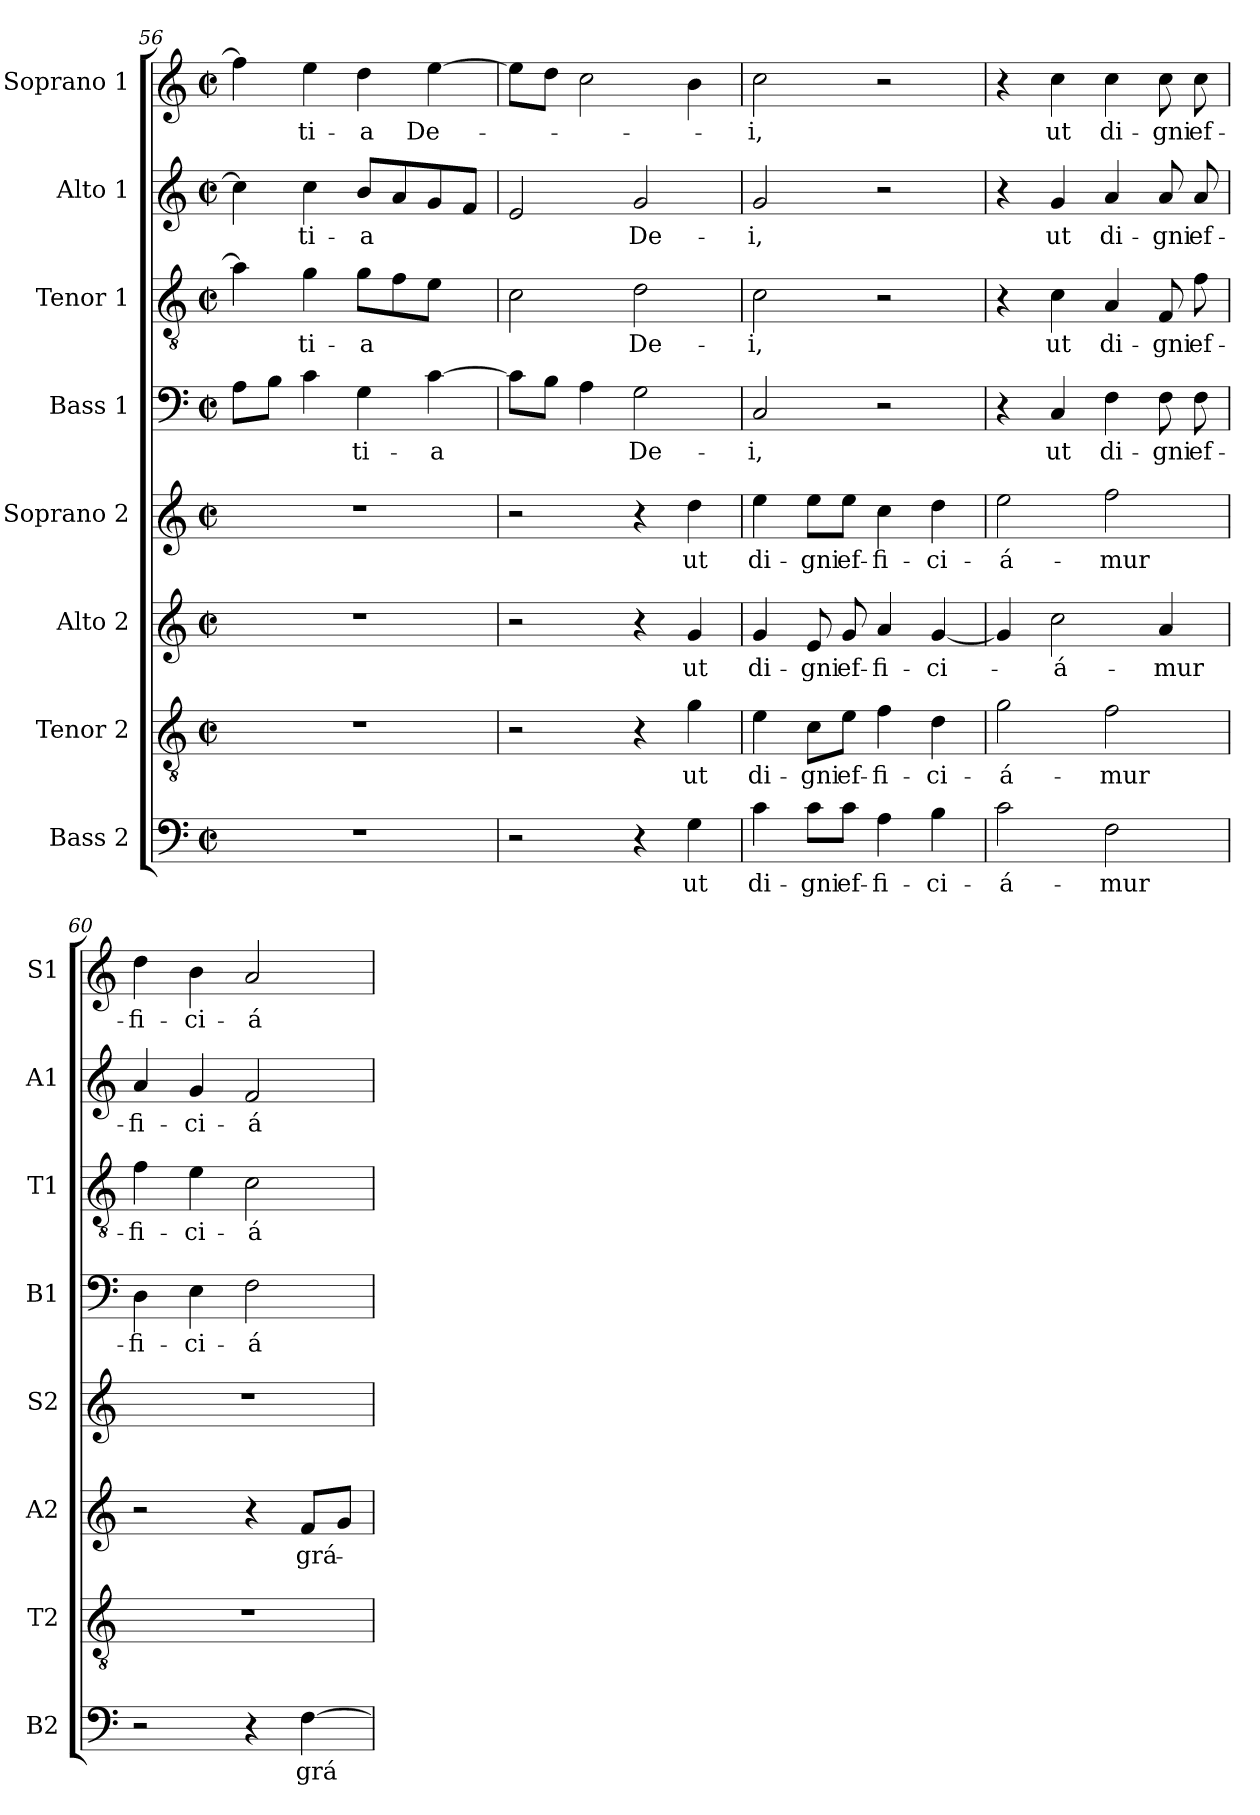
**kern	**text	**kern	**text	**kern	**text	**kern	**text	**kern	**text	**kern	**text	**kern	**text	**kern	**text
*part8	*part8	*part7	*part7	*part6	*part6	*part5	*part5	*part4	*part4	*part3	*part3	*part2	*part2	*part1	*part1
*staff8	*staff8	*staff7	*staff7	*staff6	*staff6	*staff5	*staff5	*staff4	*staff4	*staff3	*staff3	*staff2	*staff2	*staff1	*staff1
*I"Bass 2	*	*I"Tenor 2	*	*I"Alto 2	*	*I"Soprano 2	*	*I"Bass 1	*	*I"Tenor 1	*	*I"Alto 1	*	*I"Soprano 1	*
*I'B2	*	*I'T2	*	*I'A2	*	*I'S2	*	*I'B1	*	*I'T1	*	*I'A1	*	*I'S1	*
*clefF4	*	*clefGv2	*	*clefG2	*	*clefG2	*	*clefF4	*	*clefGv2	*	*clefG2	*	*clefG2	*
*k[]	*	*k[]	*	*k[]	*	*k[]	*	*k[]	*	*k[]	*	*k[]	*	*k[]	*
*C:	*	*C:	*	*C:	*	*C:	*	*C:	*	*C:	*	*C:	*	*C:	*
*M2/2	*	*M2/2	*	*M2/2	*	*M2/2	*	*M2/2	*	*M2/2	*	*M2/2	*	*M2/2	*
*met(c|)	*	*met(c|)	*	*met(c|)	*	*met(c|)	*	*met(c|)	*	*met(c|)	*	*met(c|)	*	*met(c|)	*
=56	=56	=56	=56	=56	=56	=56	=56	=56	=56	=56	=56	=56	=56	=56	=56
1r	.	1r	.	1r	.	1r	.	8A\L	.	4a\]	.	4cc\]	.	4ff\]	.
.	.	.	.	.	.	.	.	8B\J	.	.	.	.	.	.	.
.	.	.	.	.	.	.	.	4c\	.	4g\	-ti-	4cc\	-ti-	4ee\	-ti-
.	.	.	.	.	.	.	.	4G\	-ti-	8g\L	-a	8b/L	-a	4dd\	-a
.	.	.	.	.	.	.	.	.	.	8f\	.	8a/	.	.	.
.	.	.	.	.	.	.	.	[>4c\	-a	8e\J	.	8g/	.	[>4ee\	De-
.	.	.	.	.	.	.	.	.	.	8ryy	.	8f/J	.	.	.
=57	=57	=57	=57	=57	=57	=57	=57	=57	=57	=57	=57	=57	=57	=57	=57
2r	.	2r	.	2r	.	2r	.	8c\L]	.	2c\	.	2e/	.	8ee\L]	.
.	.	.	.	.	.	.	.	8B\J	.	.	.	.	.	8dd\J	.
.	.	.	.	.	.	.	.	4A\	.	.	.	.	.	2cc\	.
4r	.	4r	.	4r	.	4r	.	2G\	De-	2d\	De-	2g/	De-	.	.
4G\	ut	4g\	ut	4g/	ut	4dd\	ut	.	.	.	.	.	.	4b\	.
=58	=58	=58	=58	=58	=58	=58	=58	=58	=58	=58	=58	=58	=58	=58	=58
4c\	di-	4e\	di-	4g/	di-	4ee\	di-	2C/	-i,	2c\	-i,	2g/	-i,	2cc\	-i,
8c\L	-gni	8c\L	-gni	8e/	-gni	8ee\L	-gni	.	.	.	.	.	.	.	.
8c\J	ef-	8e\J	ef-	8g/	ef-	8ee\J	ef-	.	.	.	.	.	.	.	.
4A\	-fi-	4f\	-fi-	4a/	-fi-	4cc\	-fi-	2r	.	2r	.	2r	.	2r	.
4B\	-ci-	4d\	-ci-	[<4g/	-ci-	4dd\	-ci-	.	.	.	.	.	.	.	.
=59	=59	=59	=59	=59	=59	=59	=59	=59	=59	=59	=59	=59	=59	=59	=59
2c\	-á-	2g\	-á-	4g/]	.	2ee\	-á-	4r	.	4r	.	4r	.	4r	.
.	.	.	.	2cc\	-á-	.	.	4C/	ut	4c\	ut	4g/	ut	4cc\	ut
2F\	-mur	2f\	-mur	.	.	2ff\	-mur	4F\	di-	4A/	di-	4a/	di-	4cc\	di-
.	.	.	.	4a/	-mur	.	.	8F\	-gni	8F/	-gni	8a/	-gni	8cc\	-gni
.	.	.	.	.	.	.	.	8F\	ef-	8f\	ef-	8a/	ef-	8cc\	ef-
=60	=60	=60	=60	=60	=60	=60	=60	=60	=60	=60	=60	=60	=60	=60	=60
2r	.	1r	.	2r	.	1r	.	4D\	-fi-	4f\	-fi-	4a/	-fi-	4dd\	-fi-
.	.	.	.	.	.	.	.	4E\	-ci-	4e\	-ci-	4g/	-ci-	4b\	-ci-
4r	.	.	.	4r	.	.	.	2F\	-á-	2c\	-á-	2f/	-á-	2a/	-á-
[>4F\	grá-	.	.	8f/L	grá-	.	.	.	.	.	.	.	.	.	.
.	.	.	.	8g/J	.	.	.	.	.	.	.	.	.	.	.
=	=	=	=	=	=	=	=	=	=	=	=	=	=	=	=
*-	*-	*-	*-	*-	*-	*-	*-	*-	*-	*-	*-	*-	*-	*-	*-
